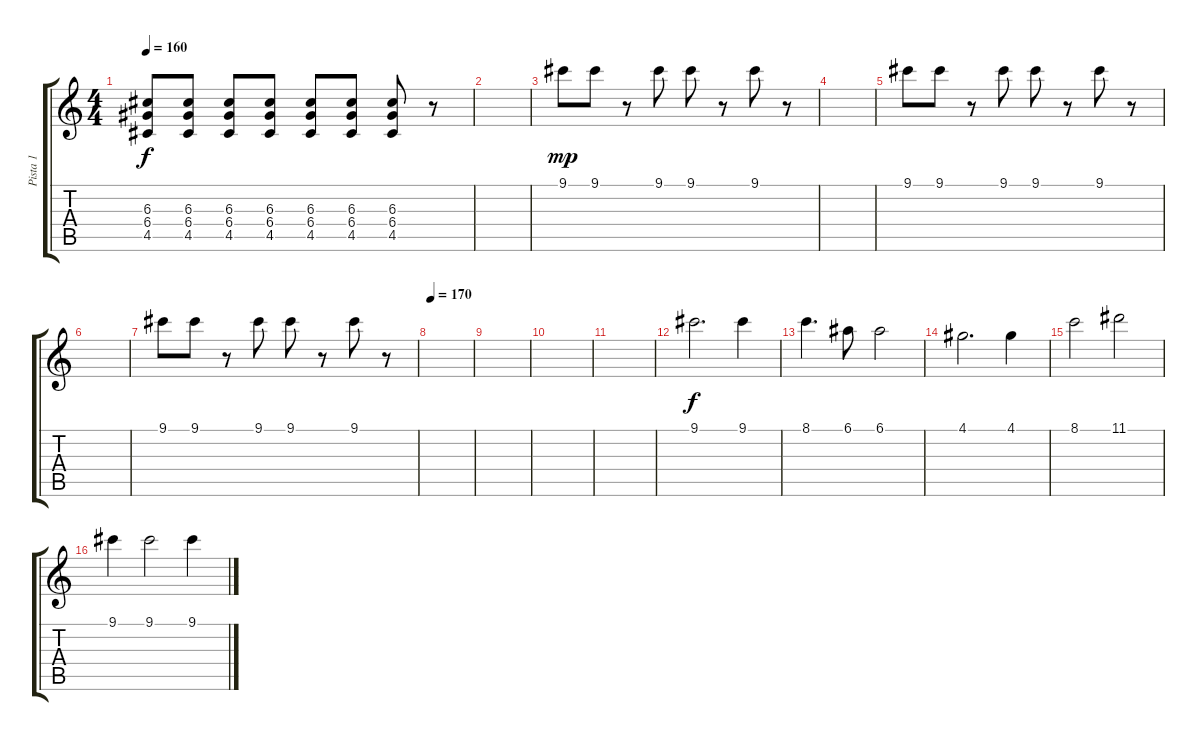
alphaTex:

\track ("Pista 1" "Pista 1") {instrument distortionguitar}
\staff {score tabs}
\tuning (E4 B3 G3 D3 A2 E2) {hide}
\ts (4 4)
\tempo 160
\clef g2
\ks c
(6.3 6.4 4.5).8{dy f} (6.3 6.4 4.5).8 (6.3 6.4 4.5).8 (6.3 6.4 4.5).8 (6.3 6.4 4.5).8 (6.3 6.4 4.5).8 (6.3 6.4 4.5).8 r.8 |
|
9.1.8{dy mp} 9.1.8 r.8 9.1.8 9.1.8 r.8 9.1.8 r.8 |
|
9.1.8 9.1.8 r.8 9.1.8 9.1.8 r.8 9.1.8 r.8 |
|
9.1.8 9.1.8 r.8 9.1.8 9.1.8 r.8 9.1.8 r.8 |
\tempo 170
|
|
|
|
9.1.2{d dy f volume 13} 9.1.4 |
8.1.4{d} 6.1.8 6.1.2 |
4.1.2{d} 4.1.4 |
8.1.2 11.1.2 |
9.1.4 9.1.2 9.1.4
